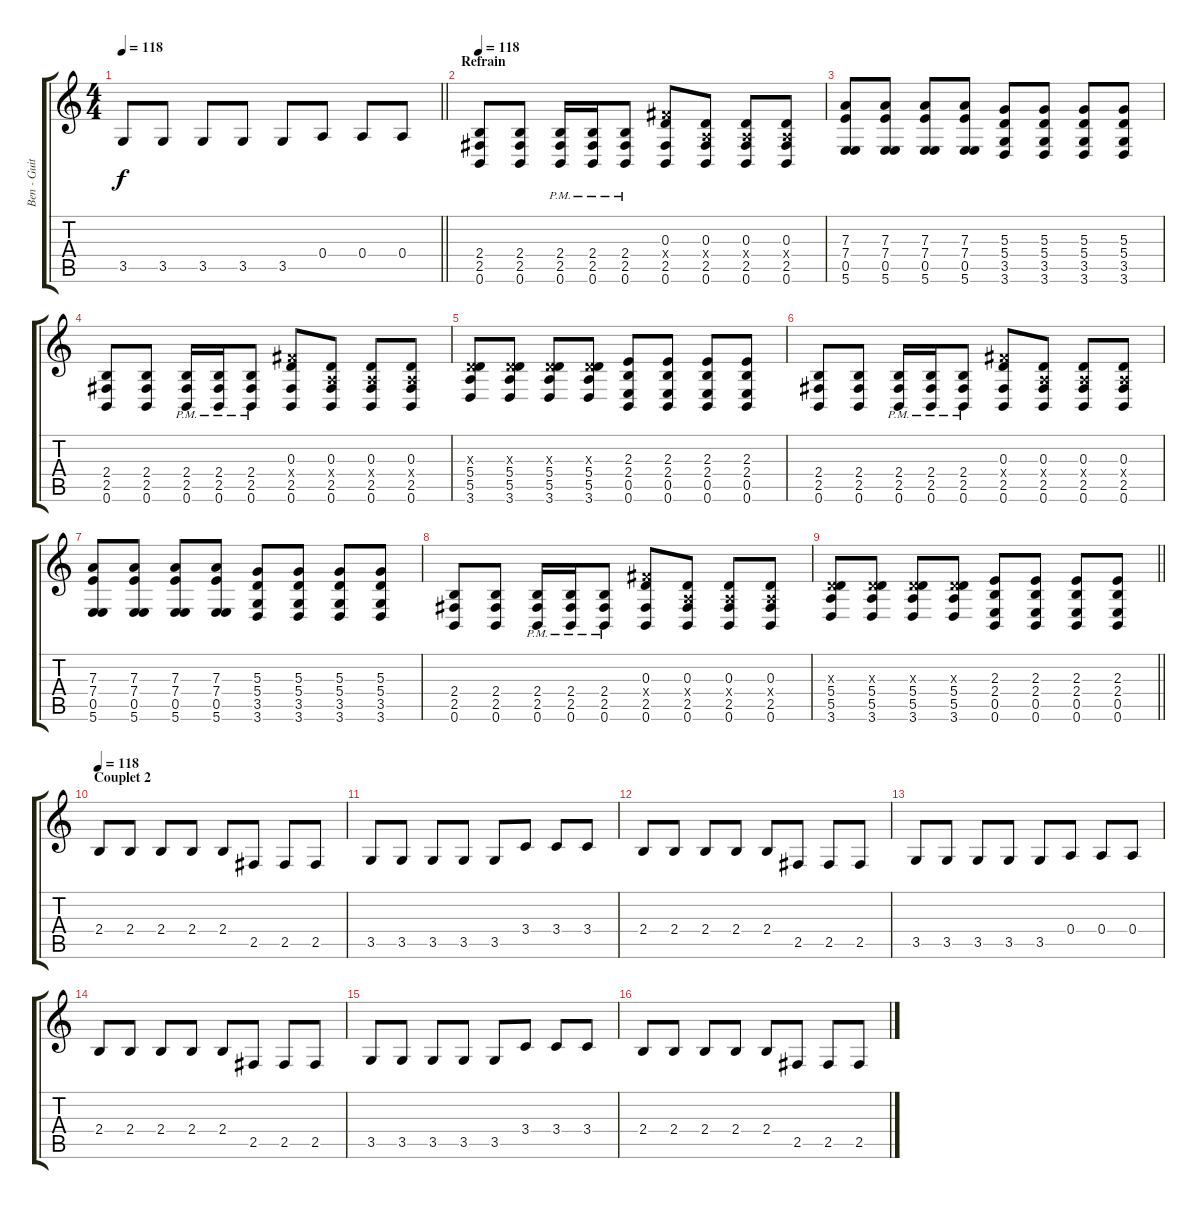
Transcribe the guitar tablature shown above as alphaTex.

\track ("Ben - Guitare" "Ben - Guit") {instrument distortionguitar}
\staff {score tabs}
\tuning (B3 Gb3 D3 A2 E2 B1) {hide}
\ts (4 4)
\tempo 118
\clef g2
\barLineRight lightlight
\ks c
3.5.8{dy f} 3.5.8 3.5.8 3.5.8 3.5.8 0.4.8 0.4.8 0.4.8 |
\section ("" "Refrain")
\tempo 118
(2.4 2.5 0.6).8{volume 10 balance 2 instrument distortionguitar} (2.4 2.5 0.6).8 (2.4{pm} 2.5{pm} 0.6{pm}).16 (2.4{pm} 2.5{pm} 0.6{pm}).16 (2.4{pm} 2.5{pm} 0.6{pm}).8 (0.3 9.4{x} 2.5 0.6).8 (0.3 0.4{x} 2.5 0.6).8 (0.3 0.4{x} 2.5 0.6).8 (0.3 0.4{x} 2.5 0.6).8 |
(7.3 7.4 0.5 5.6).8 (7.3 7.4 0.5 5.6).8 (7.3 7.4 0.5 5.6).8 (7.3 7.4 0.5 5.6).8 (5.3 5.4 3.5 3.6).8 (5.3 5.4 3.5 3.6).8 (5.3 5.4 3.5 3.6).8 (5.3 5.4 3.5 3.6).8 |
(2.4 2.5 0.6).8 (2.4 2.5 0.6).8 (2.4{pm} 2.5{pm} 0.6{pm}).16 (2.4{pm} 2.5{pm} 0.6{pm}).16 (2.4{pm} 2.5{pm} 0.6{pm}).8 (0.3 9.4{x} 2.5 0.6).8 (0.3 0.4{x} 2.5 0.6).8 (0.3 0.4{x} 2.5 0.6).8 (0.3 0.4{x} 2.5 0.6).8 |
(0.3{x} 5.4 5.5 3.6).8 (0.3{x} 5.4 5.5 3.6).8 (0.3{x} 5.4 5.5 3.6).8 (0.3{x} 5.4 5.5 3.6).8 (2.3 2.4 0.5 0.6).8 (2.3 2.4 0.5 0.6).8 (2.3 2.4 0.5 0.6).8 (2.3 2.4 0.5 0.6).8 |
(2.4 2.5 0.6).8 (2.4 2.5 0.6).8 (2.4{pm} 2.5{pm} 0.6{pm}).16 (2.4{pm} 2.5{pm} 0.6{pm}).16 (2.4{pm} 2.5{pm} 0.6{pm}).8 (0.3 9.4{x} 2.5 0.6).8 (0.3 0.4{x} 2.5 0.6).8 (0.3 0.4{x} 2.5 0.6).8 (0.3 0.4{x} 2.5 0.6).8 |
(7.3 7.4 0.5 5.6).8 (7.3 7.4 0.5 5.6).8 (7.3 7.4 0.5 5.6).8 (7.3 7.4 0.5 5.6).8 (5.3 5.4 3.5 3.6).8 (5.3 5.4 3.5 3.6).8 (5.3 5.4 3.5 3.6).8 (5.3 5.4 3.5 3.6).8 |
(2.4 2.5 0.6).8 (2.4 2.5 0.6).8 (2.4{pm} 2.5{pm} 0.6{pm}).16 (2.4{pm} 2.5{pm} 0.6{pm}).16 (2.4{pm} 2.5{pm} 0.6{pm}).8 (0.3 9.4{x} 2.5 0.6).8 (0.3 0.4{x} 2.5 0.6).8 (0.3 0.4{x} 2.5 0.6).8 (0.3 0.4{x} 2.5 0.6).8 |
\barLineRight lightlight
(0.3{x} 5.4 5.5 3.6).8 (0.3{x} 5.4 5.5 3.6).8 (0.3{x} 5.4 5.5 3.6).8 (0.3{x} 5.4 5.5 3.6).8 (2.3 2.4 0.5 0.6).8 (2.3 2.4 0.5 0.6).8 (2.3 2.4 0.5 0.6).8 (2.3 2.4 0.5 0.6).8 |
\section ("" "Couplet 2")
\tempo 118
2.4.8{volume 10 balance 2 instrument distortionguitar} 2.4.8 2.4.8 2.4.8 2.4.8 2.5.8 2.5.8 2.5.8 |
3.5.8 3.5.8 3.5.8 3.5.8 3.5.8 3.4.8 3.4.8 3.4.8 |
2.4.8 2.4.8 2.4.8 2.4.8 2.4.8 2.5.8 2.5.8 2.5.8 |
3.5.8 3.5.8 3.5.8 3.5.8 3.5.8 0.4.8 0.4.8 0.4.8 |
2.4.8 2.4.8 2.4.8 2.4.8 2.4.8 2.5.8 2.5.8 2.5.8 |
3.5.8 3.5.8 3.5.8 3.5.8 3.5.8 3.4.8 3.4.8 3.4.8 |
2.4.8 2.4.8 2.4.8 2.4.8 2.4.8 2.5.8 2.5.8 2.5.8
